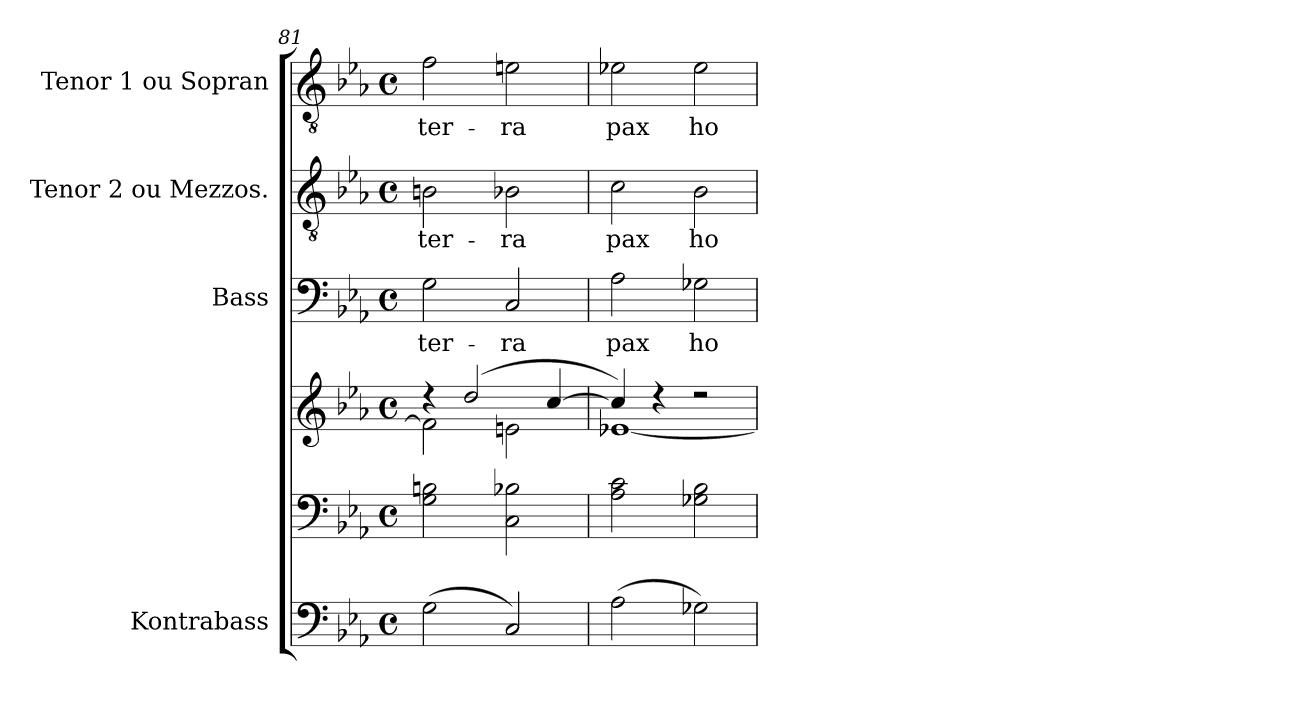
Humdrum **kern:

**kern	**kern	**kern	**kern	**text	**kern	**text	**kern	**text
*part5	*part4	*part4	*part3	*part3	*part2	*part2	*part1	*part1
*staff6	*staff5	*staff4	*staff3	*staff3	*staff2	*staff2	*staff1	*staff1
*I"Kontrabass	*	*	*I"Bass	*	*I"Tenor 2 ou Mezzos.	*	*I"Tenor 1 ou Sopran	*
*I'Kb.	*	*	*	*	*	*	*	*
!!LO:PB:g=z
*clefF4	*clefF4	*clefG2	*clefF4	*	*clefGv2	*	*clefGv2	*
*ITrd7c12	*	*	*	*	*	*	*	*
*k[b-e-a-]	*k[b-e-a-]	*k[b-e-a-]	*k[b-e-a-]	*	*k[b-e-a-]	*	*k[b-e-a-]	*
*E-:	*E-:	*E-:	*E-:	*	*E-:	*	*E-:	*
*M4/4	*M4/4	*M4/4	*M4/4	*	*M4/4	*	*M4/4	*
*met(c)	*met(c)	*met(c)	*met(c)	*	*met(c)	*	*met(c)	*
=81	=81	=81	=81	=81	=81	=81	=81	=81
*	*	*^	*	*	*	*	*	*
!	!	!	!	!	!LO:LY:b	!	!LO:LY:b	!	!LO:LY:b
(>2GG\	2G\ 2Bn\	4rdd	2f\]	2G\	ter-	2Bn\	ter-	2f\	ter-
.	.	(2dd/	.	.	.	.	.	.	.
!	!	!	!	!	!LO:LY:b	!	!LO:LY:b	!	!LO:LY:b
2CC/)	2C\ 2B-X\	.	2en\	2C/	-ra	2B-X\	-ra	2en\	-ra
.	.	[>4cc/	.	.	.	.	.	.	.
=82	=82	=82	=82	=82	=82	=82	=82	=82	=82
!	!	!	!	!	!LO:LY:b	!	!LO:LY:b	!	!LO:LY:b
(>2AA-\	2A-\ 2c\	4cc/])	[<1e-X	2A-\	pax	2c\	pax	2e-X\	pax
.	.	4rcc	.	.	.	.	.	.	.
!	!	!	!	!	!LO:LY:b	!	!LO:LY:b	!	!LO:LY:b
2GG-X\)	2G-X\ 2B-\	2r	.	2G-X\	ho-	2B-\	ho-	2e-\	ho-
*	*	*v	*v	*	*	*	*	*	*
=	=	=	=	=	=	=	=	=
*-	*-	*-	*-	*-	*-	*-	*-	*-
